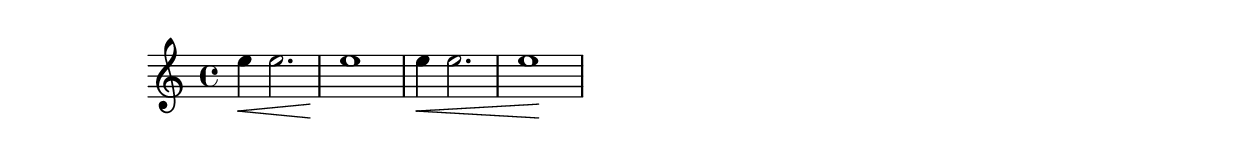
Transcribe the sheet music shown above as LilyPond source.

%% DO NOT EDIT this file manually; it is automatically
%% generated from LSR http://lsr.dsi.unimi.it
%% Make any changes in LSR itself, or in Documentation/snippets/new/ ,
%% and then run scripts/auxiliar/makelsr.py
%%
%% This file is in the public domain.
\version "2.17.11"

\header {
  lsrtags = "expressive-marks, tweaks-and-overrides"

  texidoc = "
If the note which ends a hairpin falls on a downbeat, the hairpin stops
at the bar line immediately preceding.  This behavior can be controlled
by overriding the @code{'to-barline} property.

"
  doctitle = "Setting hairpin behavior at bar lines"
} % begin verbatim


\relative c'' {
  e4\< e2.
  e1\!
  \override Hairpin.to-barline = ##f
  e4\< e2.
  e1\!
}
